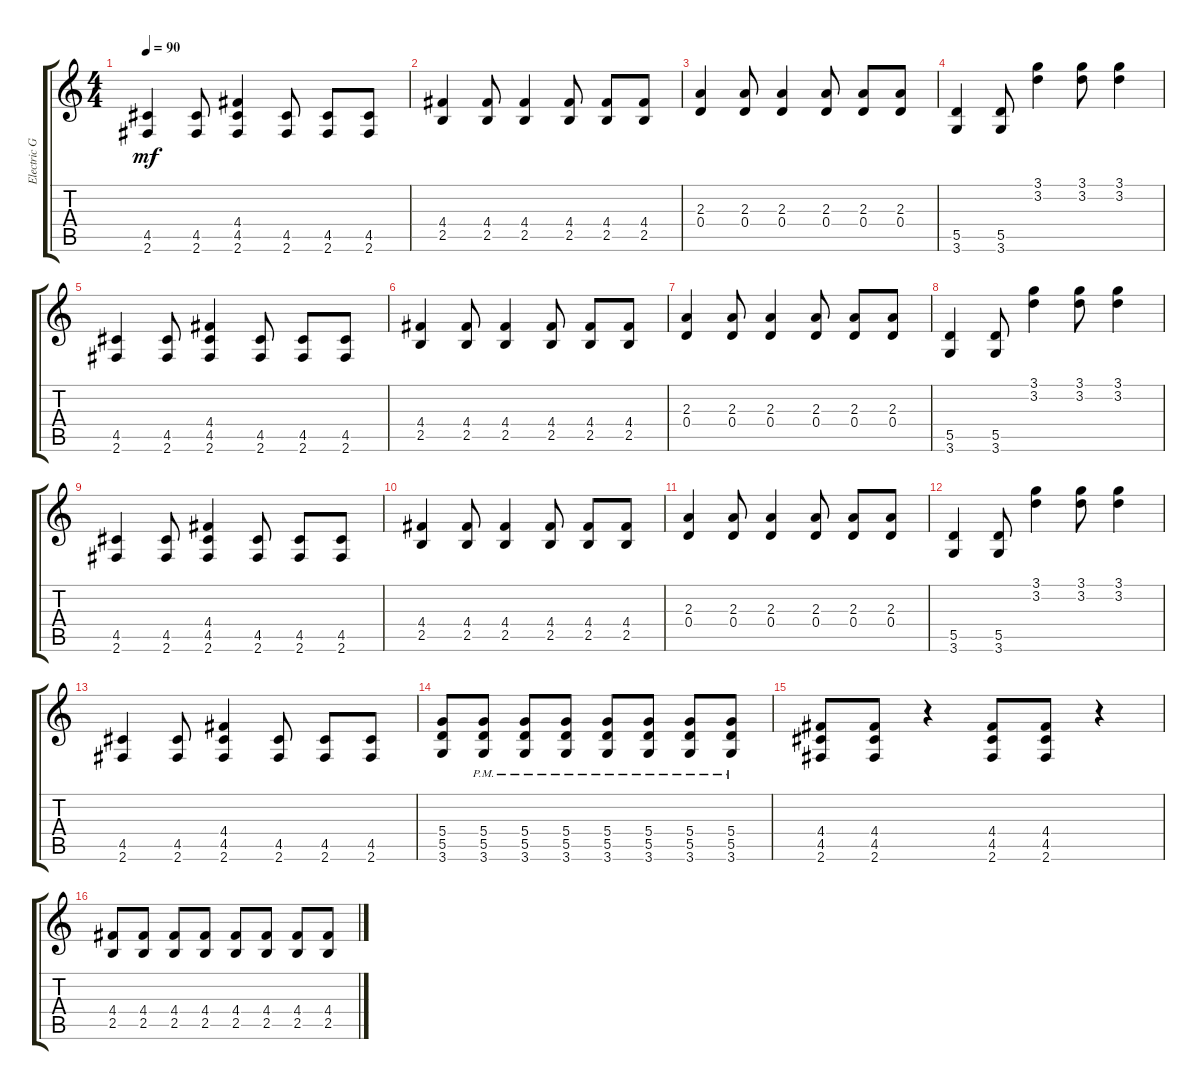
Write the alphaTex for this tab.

\track ("Electric Guitar" "Electric G") {instrument overdrivenguitar}
\staff {score tabs}
\tuning (E4 B3 G3 D3 A2 E2) {hide}
\ts (4 4)
\tempo 90
\clef g2
\ks c
(4.5 2.6).4{dy mf} (4.5 2.6).8 (4.4 4.5 2.6).4 (4.5 2.6).8 (4.5 2.6).8 (4.5 2.6).8 |
(4.4 2.5).4 (4.4 2.5).8 (4.4 2.5).4 (4.4 2.5).8 (4.4 2.5).8 (4.4 2.5).8 |
(2.3 0.4).4 (2.3 0.4).8 (2.3 0.4).4 (2.3 0.4).8 (2.3 0.4).8 (2.3 0.4).8 |
(5.5 3.6).4 (5.5 3.6).8 (3.1 3.2).4 (3.1 3.2).8 (3.1 3.2).4 |
(4.5 2.6).4 (4.5 2.6).8 (4.4 4.5 2.6).4 (4.5 2.6).8 (4.5 2.6).8 (4.5 2.6).8 |
(4.4 2.5).4 (4.4 2.5).8 (4.4 2.5).4 (4.4 2.5).8 (4.4 2.5).8 (4.4 2.5).8 |
(2.3 0.4).4 (2.3 0.4).8 (2.3 0.4).4 (2.3 0.4).8 (2.3 0.4).8 (2.3 0.4).8 |
(5.5 3.6).4 (5.5 3.6).8 (3.1 3.2).4 (3.1 3.2).8 (3.1 3.2).4 |
(4.5 2.6).4 (4.5 2.6).8 (4.4 4.5 2.6).4 (4.5 2.6).8 (4.5 2.6).8 (4.5 2.6).8 |
(4.4 2.5).4 (4.4 2.5).8 (4.4 2.5).4 (4.4 2.5).8 (4.4 2.5).8 (4.4 2.5).8 |
(2.3 0.4).4 (2.3 0.4).8 (2.3 0.4).4 (2.3 0.4).8 (2.3 0.4).8 (2.3 0.4).8 |
(5.5 3.6).4 (5.5 3.6).8 (3.1 3.2).4 (3.1 3.2).8 (3.1 3.2).4 |
(4.5 2.6).4 (4.5 2.6).8 (4.4 4.5 2.6).4 (4.5 2.6).8 (4.5 2.6).8 (4.5 2.6).8 |
(5.4 5.5 3.6).8 (5.4{pm} 5.5{pm} 3.6{pm}).8 (5.4{pm} 5.5{pm} 3.6{pm}).8 (5.4{pm} 5.5{pm} 3.6{pm}).8 (5.4{pm} 5.5{pm} 3.6{pm}).8 (5.4{pm} 5.5{pm} 3.6{pm}).8 (5.4{pm} 5.5{pm} 3.6{pm}).8 (5.4{pm} 5.5{pm} 3.6{pm}).8 |
(4.4 4.5 2.6).8 (4.4 4.5 2.6).8 r.4 (4.4 4.5 2.6).8 (4.4 4.5 2.6).8 r.4 |
(4.4 2.5).8 (4.4 2.5).8 (4.4 2.5).8 (4.4 2.5).8 (4.4 2.5).8 (4.4 2.5).8 (4.4 2.5).8 (4.4 2.5).8
